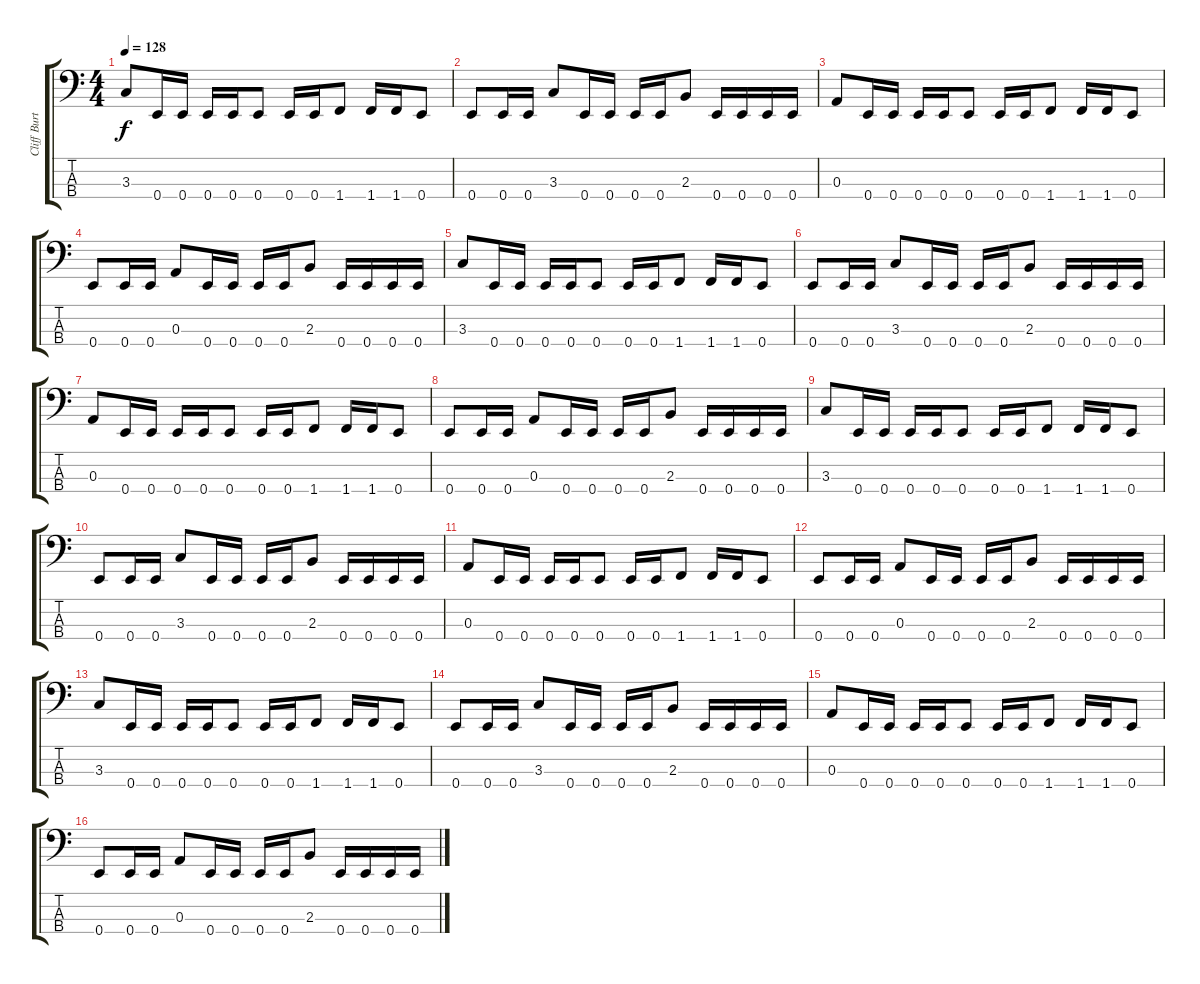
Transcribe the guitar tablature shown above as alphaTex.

\track ("Cliff Burton" "Cliff Burt") {instrument electricbassfinger}
\staff {score tabs}
\tuning (G2 D2 A1 E1) {hide}
\ts (4 4)
\tempo 128
\clef f4
\ks c
3.3.8{dy f} 0.4.16 0.4.16 0.4.16 0.4.16 0.4.8 0.4.16 0.4.16 1.4.8 1.4.16 1.4.16 0.4.8 |
0.4.8 0.4.16 0.4.16 3.3.8 0.4.16 0.4.16 0.4.16 0.4.16 2.3.8 0.4.16 0.4.16 0.4.16 0.4.16 |
0.3.8 0.4.16 0.4.16 0.4.16 0.4.16 0.4.8 0.4.16 0.4.16 1.4.8 1.4.16 1.4.16 0.4.8 |
0.4.8 0.4.16 0.4.16 0.3.8 0.4.16 0.4.16 0.4.16 0.4.16 2.3.8 0.4.16 0.4.16 0.4.16 0.4.16 |
3.3.8 0.4.16 0.4.16 0.4.16 0.4.16 0.4.8 0.4.16 0.4.16 1.4.8 1.4.16 1.4.16 0.4.8 |
0.4.8 0.4.16 0.4.16 3.3.8 0.4.16 0.4.16 0.4.16 0.4.16 2.3.8 0.4.16 0.4.16 0.4.16 0.4.16 |
0.3.8 0.4.16 0.4.16 0.4.16 0.4.16 0.4.8 0.4.16 0.4.16 1.4.8 1.4.16 1.4.16 0.4.8 |
0.4.8{volume 12} 0.4.16 0.4.16 0.3.8 0.4.16 0.4.16 0.4.16 0.4.16 2.3.8 0.4.16 0.4.16 0.4.16 0.4.16 |
3.3.8 0.4.16 0.4.16 0.4.16 0.4.16 0.4.8 0.4.16 0.4.16 1.4.8 1.4.16 1.4.16 0.4.8 |
0.4.8 0.4.16 0.4.16 3.3.8 0.4.16 0.4.16 0.4.16 0.4.16 2.3.8 0.4.16 0.4.16 0.4.16 0.4.16 |
0.3.8 0.4.16 0.4.16 0.4.16 0.4.16 0.4.8 0.4.16 0.4.16 1.4.8 1.4.16 1.4.16 0.4.8 |
0.4.8{volume 8} 0.4.16 0.4.16 0.3.8 0.4.16 0.4.16 0.4.16 0.4.16 2.3.8 0.4.16 0.4.16 0.4.16 0.4.16 |
3.3.8 0.4.16 0.4.16 0.4.16 0.4.16 0.4.8 0.4.16 0.4.16 1.4.8 1.4.16 1.4.16 0.4.8 |
0.4.8 0.4.16 0.4.16 3.3.8 0.4.16 0.4.16 0.4.16 0.4.16 2.3.8 0.4.16 0.4.16 0.4.16 0.4.16 |
0.3.8 0.4.16 0.4.16 0.4.16 0.4.16 0.4.8 0.4.16 0.4.16 1.4.8 1.4.16 1.4.16 0.4.8 |
0.4.8{volume 0} 0.4.16 0.4.16 0.3.8 0.4.16 0.4.16 0.4.16 0.4.16 2.3.8 0.4.16 0.4.16 0.4.16 0.4.16
